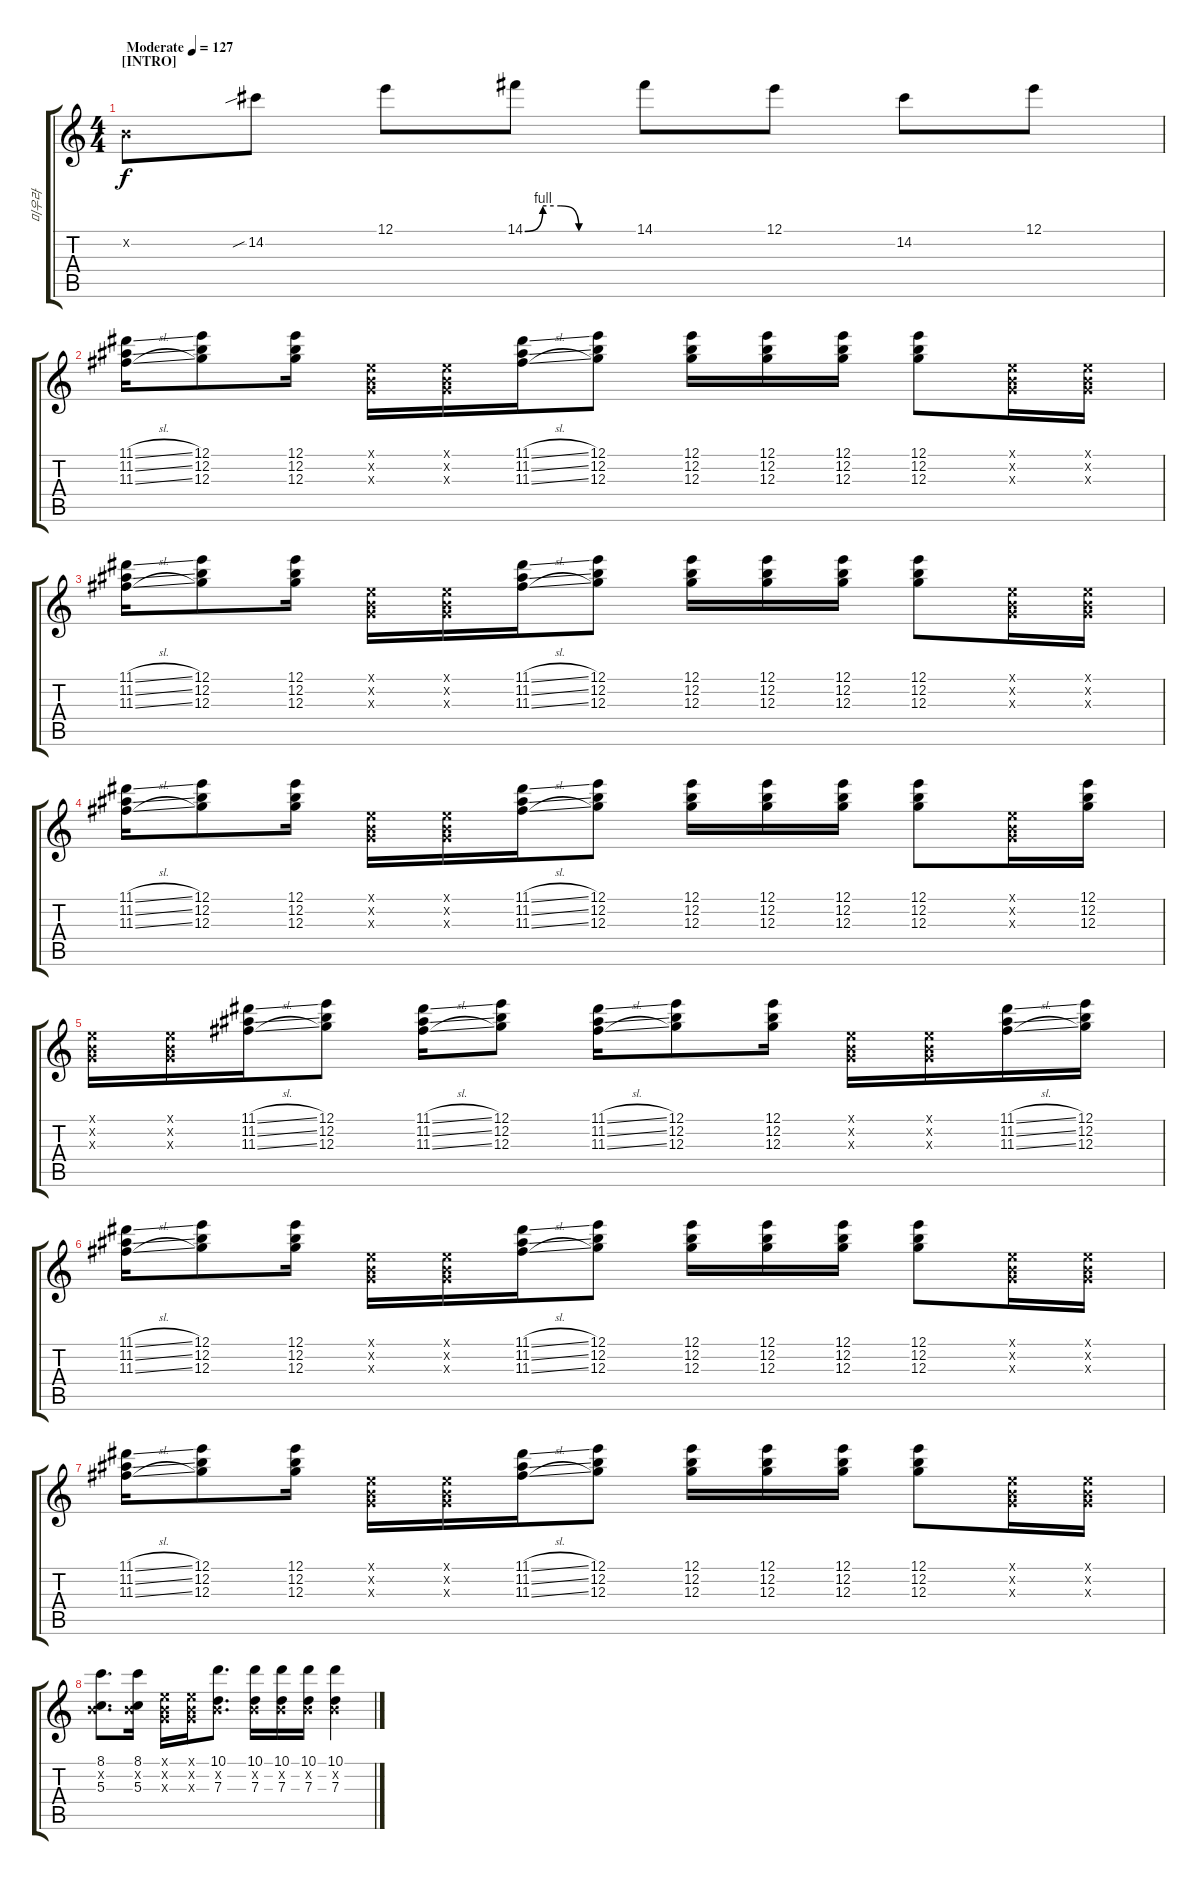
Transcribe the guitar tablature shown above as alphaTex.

\track ("미우라" "미우라") {instrument acousticguitarsteel}
\staff {score tabs}
\tuning (E4 B3 G3 D3 A2 E2) {hide}
\ts (4 4)
\section ("" "[INTRO]")
\tempo (127 "Moderate")
\clef g2
\ks c
0.2{x}.8{dy f instrument acousticguitarsteel} 14.2{sib}.8 12.1.8 14.1{be (custom 0 0 10 4 20 4 30 0 60 0)}.8 14.1.8 12.1.8 14.2.8 12.1.8 |
(11.1{sl} 11.2{sl} 11.3{sl}).16 (12.1 12.2 12.3).8 (12.1 12.2 12.3).16 (0.1{x} 0.2{x} 0.3{x}).16 (0.1{x} 0.2{x} 0.3{x}).16 (11.1{sl} 11.2{sl} 11.3{sl}).16 (12.1 12.2 12.3).8 (12.1 12.2 12.3).16 (12.1 12.2 12.3).16 (12.1 12.2 12.3).16 (12.1 12.2 12.3).8 (0.1{x} 0.2{x} 0.3{x}).16 (0.1{x} 0.2{x} 0.3{x}).16 |
(11.1{sl} 11.2{sl} 11.3{sl}).16 (12.1 12.2 12.3).8 (12.1 12.2 12.3).16 (0.1{x} 0.2{x} 0.3{x}).16 (0.1{x} 0.2{x} 0.3{x}).16 (11.1{sl} 11.2{sl} 11.3{sl}).16 (12.1 12.2 12.3).8 (12.1 12.2 12.3).16 (12.1 12.2 12.3).16 (12.1 12.2 12.3).16 (12.1 12.2 12.3).8 (0.1{x} 0.2{x} 0.3{x}).16 (0.1{x} 0.2{x} 0.3{x}).16 |
(11.1{sl} 11.2{sl} 11.3{sl}).16 (12.1 12.2 12.3).8 (12.1 12.2 12.3).16 (0.1{x} 0.2{x} 0.3{x}).16 (0.1{x} 0.2{x} 0.3{x}).16 (11.1{sl} 11.2{sl} 11.3{sl}).16 (12.1 12.2 12.3).8 (12.1 12.2 12.3).16 (12.1 12.2 12.3).16 (12.1 12.2 12.3).16 (12.1 12.2 12.3).8 (0.1{x} 0.2{x} 0.3{x}).16 (12.1 12.2 12.3).16 |
(0.1{x} 0.2{x} 0.3{x}).16 (0.1{x} 0.2{x} 0.3{x}).16 (11.1{sl} 11.2{sl} 11.3{sl}).16 (12.1 12.2 12.3).8 (11.1{sl} 11.2{sl} 11.3{sl}).16 (12.1 12.2 12.3).8 (11.1{sl} 11.2{sl} 11.3{sl}).16 (12.1 12.2 12.3).8 (12.1 12.2 12.3).16 (0.1{x} 0.2{x} 0.3{x}).16 (0.1{x} 0.2{x} 0.3{x}).16 (11.1{sl} 11.2{sl} 11.3{sl}).16 (12.1 12.2 12.3).16 |
(11.1{sl} 11.2{sl} 11.3{sl}).16 (12.1 12.2 12.3).8 (12.1 12.2 12.3).16 (0.1{x} 0.2{x} 0.3{x}).16 (0.1{x} 0.2{x} 0.3{x}).16 (11.1{sl} 11.2{sl} 11.3{sl}).16 (12.1 12.2 12.3).8 (12.1 12.2 12.3).16 (12.1 12.2 12.3).16 (12.1 12.2 12.3).16 (12.1 12.2 12.3).8 (0.1{x} 0.2{x} 0.3{x}).16 (0.1{x} 0.2{x} 0.3{x}).16 |
(11.1{sl} 11.2{sl} 11.3{sl}).16 (12.1 12.2 12.3).8 (12.1 12.2 12.3).16 (0.1{x} 0.2{x} 0.3{x}).16 (0.1{x} 0.2{x} 0.3{x}).16 (11.1{sl} 11.2{sl} 11.3{sl}).16 (12.1 12.2 12.3).8 (12.1 12.2 12.3).16 (12.1 12.2 12.3).16 (12.1 12.2 12.3).16 (12.1 12.2 12.3).8 (0.1{x} 0.2{x} 0.3{x}).16 (0.1{x} 0.2{x} 0.3{x}).16 |
(8.1 0.2{x} 5.3).8{d} (8.1 0.2{x} 5.3).16 (0.1{x} 0.2{x} 0.3{x}).16 (0.1{x} 0.2{x} 0.3{x}).16 (10.1 0.2{x} 7.3).8{d} (10.1 0.2{x} 7.3).16 (10.1 0.2{x} 7.3).16 (10.1 0.2{x} 7.3).16 (10.1 0.2{x} 7.3).4
